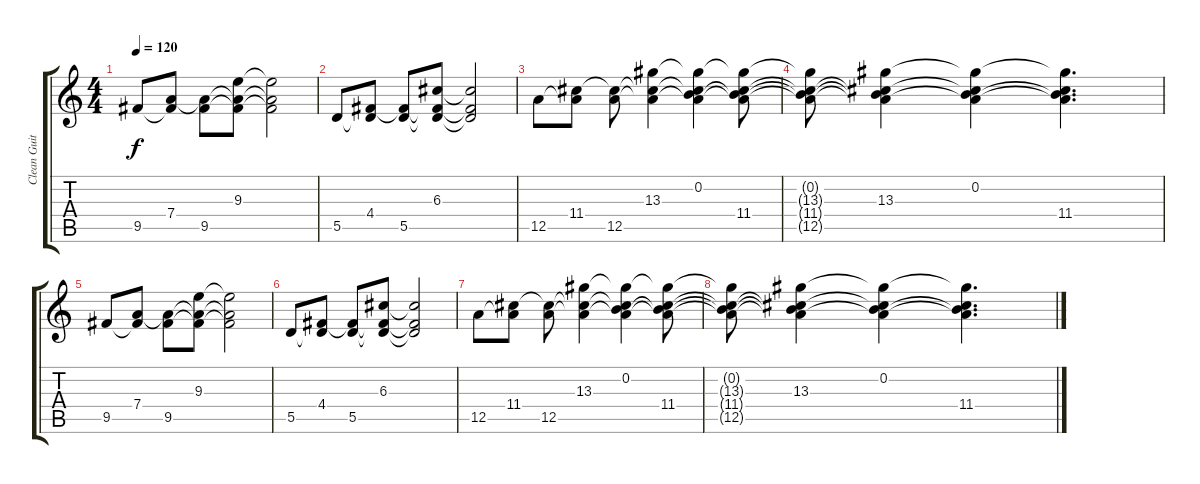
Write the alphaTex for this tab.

\track ("Clean Guitar (Right)" "Clean Guit") {instrument electricguitarjazz}
\staff {score tabs}
\tuning (E4 B3 G3 D3 A2 D2) {hide}
\ts (4 4)
\tempo 120
\clef g2
\ks c
9.5.8{dy f volume 8} (7.4 9.5{t}).8 (7.4{t} 9.5).8 (9.3 7.4{t} 9.5{t}).8 (9.3{t} 7.4{t} 9.5{t}).2 |
5.5.8 (4.4 5.5{t}).8 (4.4{t} 5.5).8 (6.3 4.4{t} 5.5{t}).8 (6.3{t} 4.4{t} 5.5{t}).2 |
12.5.8 (11.4 12.5{t}).8 (11.4{t} 12.5).8 (13.3 11.4{t} 12.5{t}).4 (0.2 13.3{t} 11.4{t} 12.5{t}).4 (0.2{t} 13.3{t} 11.4 12.5{t}).8 |
(0.2{t} 13.3{t} 11.4{t} 12.5{t}).8 (0.2{t} 13.3 11.4{t} 12.5{t}).4 (0.2 13.3{t} 11.4{t} 12.5{t}).4 (0.2{t} 13.3{t} 11.4 12.5{t}).4{d} |
9.5.8{volume 2} (7.4 9.5{t}).8 (7.4{t} 9.5).8 (9.3 7.4{t} 9.5{t}).8 (9.3{t} 7.4{t} 9.5{t}).2 |
5.5.8 (4.4 5.5{t}).8 (4.4{t} 5.5).8 (6.3 4.4{t} 5.5{t}).8 (6.3{t} 4.4{t} 5.5{t}).2 |
12.5.8 (11.4 12.5{t}).8 (11.4{t} 12.5).8 (13.3 11.4{t} 12.5{t}).4 (0.2 13.3{t} 11.4{t} 12.5{t}).4 (0.2{t} 13.3{t} 11.4 12.5{t}).8 |
(0.2{t} 13.3{t} 11.4{t} 12.5{t}).8 (0.2{t} 13.3 11.4{t} 12.5{t}).4 (0.2 13.3{t} 11.4{t} 12.5{t}).4 (0.2{t} 13.3{t} 11.4 12.5{t}).4{d}
